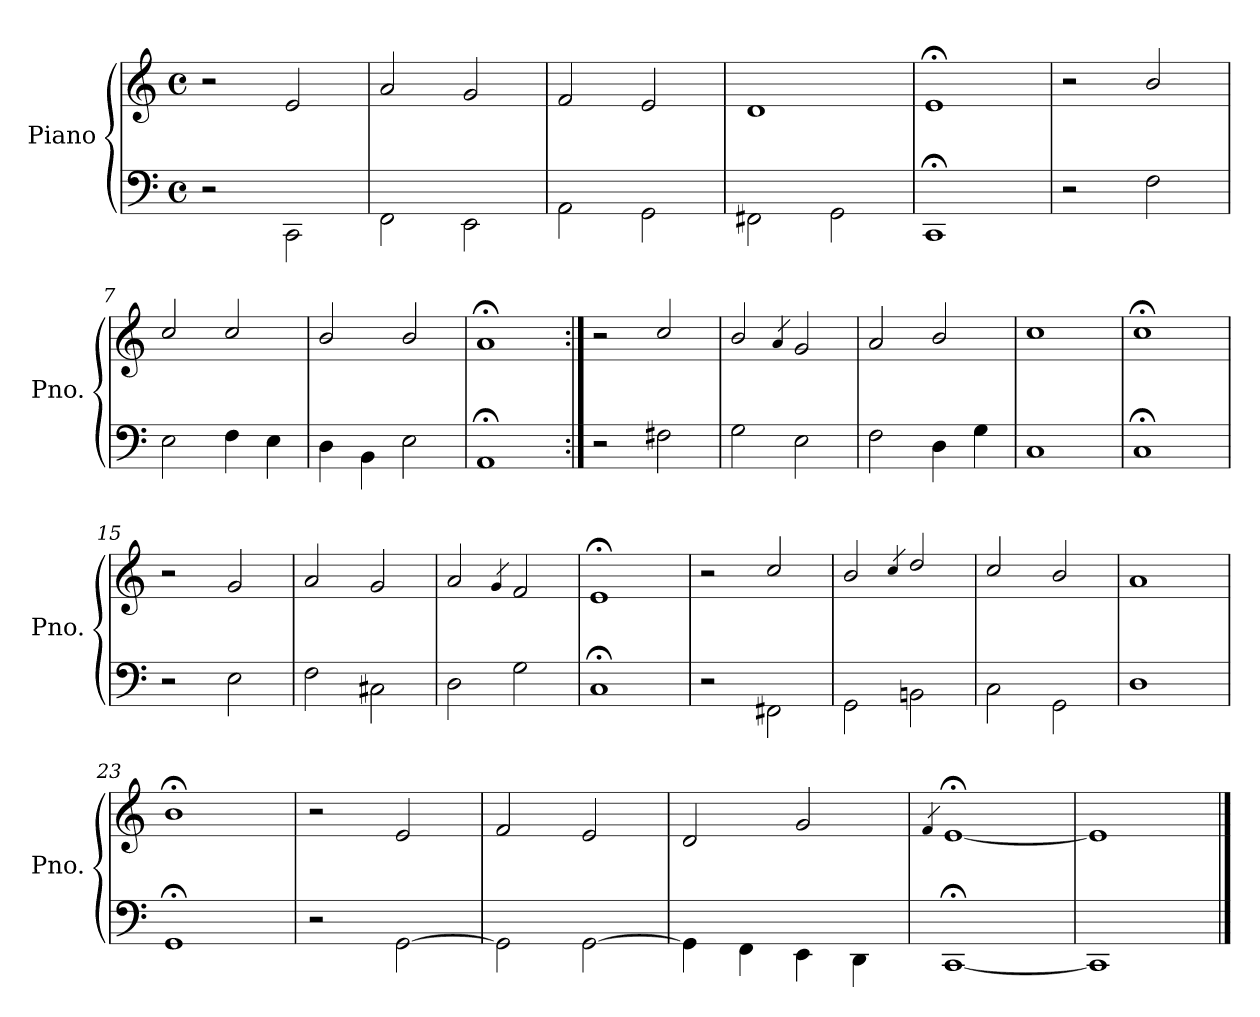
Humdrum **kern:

**kern	**kern
*part1	*part1
*staff2	*staff1
*I"Piano	*
*I'Pno.	*
*clefF4	*clefG2
*k[]	*k[]
*M4/4	*M4/4
*met(c)	*met(c)
=1	=1
2r	2r
2CC\	2e/
=2	=2
2FF\	2a/
2EE\	2g/
=3	=3
2AA\	2f/
2GG\	2e/
=4	=4
2FF#X\	1d
2GG\	.
=5	=5
1CC;	1e;<
=6	=6
2r	2r
2F\	2b/
=7	=7
2E\	2cc/
4F\	2cc/
4E\	.
=8	=8
4D\	2b/
4BB\	.
2E\	2b/
=9	=9
1AA;	1a;<
!!LO:LB:g=z
=10:|!	=10:|!
2r	2r
2F#X\	2cc/
=11	=11
2G\	2b/
.	4qa/
2E\	2g/
=12	=12
2F\	2a/
4D\	2b/
4G\	.
=13	=13
1C	1cc
=14	=14
1C;	1cc;<
!!LO:LB:g=z
=15	=15
2r	2r
2E\	2g/
=16	=16
2F\	2a/
2C#X\	2g/
=17	=17
2D\	2a/
.	4qg/
2G\	2f/
=18	=18
1C;	1e;<
=19	=19
2r	2r
2FF#X\	2cc/
=20	=20
2GG\	2b/
.	4qcc/
2BBn\	2dd/
=21	=21
2C\	2cc/
2GG\	2b/
=22	=22
1D	1a
=23	=23
1GG;	1b;<
!!LO:PB:g=z
=24	=24
2r	2r
[<2GG\	2e/
=25	=25
2GG\]	2f/
[<2GG\	2e/
=26	=26
4GG\]	2d/
4FF\	.
4EE\	2g/
4DD\	.
=27	=27
.	4qf/
[<1CC;	[>1e;<
=28	=28
1CC]	1e]
==	==
*-	*-
